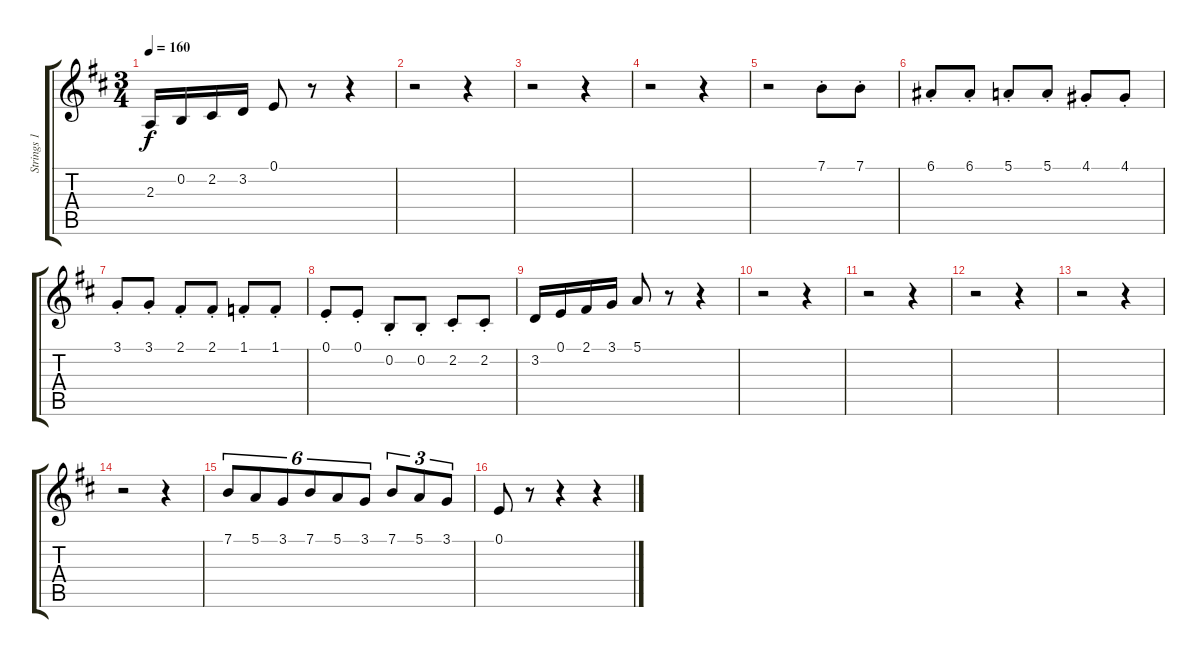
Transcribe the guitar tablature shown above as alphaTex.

\track ("Strings 1" "Strings 1") {instrument stringensemble1}
\staff {score tabs}
\tuning (E4 B3 G3 D3 A2 E2) {hide}
\ts (3 4)
\tempo 160
\clef g2
\ks d
2.3.16{dy f} 0.2.16 2.2.16 3.2.16 0.1.8 r.8 r.4 |
r.2 r.4 |
r.2 r.4 |
r.2 r.4 |
r.2 7.1{st}.8 7.1{st}.8 |
6.1{st}.8 6.1{st}.8 5.1{st}.8 5.1{st}.8 4.1{st}.8 4.1{st}.8 |
3.1{st}.8 3.1{st}.8 2.1{st}.8 2.1{st}.8 1.1{st}.8 1.1{st}.8 |
0.1{st}.8 0.1{st}.8 0.2{st}.8 0.2{st}.8 2.2{st}.8 2.2{st}.8 |
3.2.16 0.1.16 2.1.16 3.1.16 5.1.8 r.8 r.4 |
r.2 r.4 |
r.2 r.4 |
r.2 r.4 |
r.2 r.4 |
r.2 r.4 |
7.1.8{tu (6 4)} 5.1.8{tu (6 4)} 3.1.8{tu (6 4)} 7.1.8{tu (6 4)} 5.1.8{tu (6 4)} 3.1.8{tu (6 4)} 7.1.8{tu (3 2)} 5.1.8{tu (3 2)} 3.1.8{tu (3 2)} |
0.1.8 r.8 r.4 r.4
